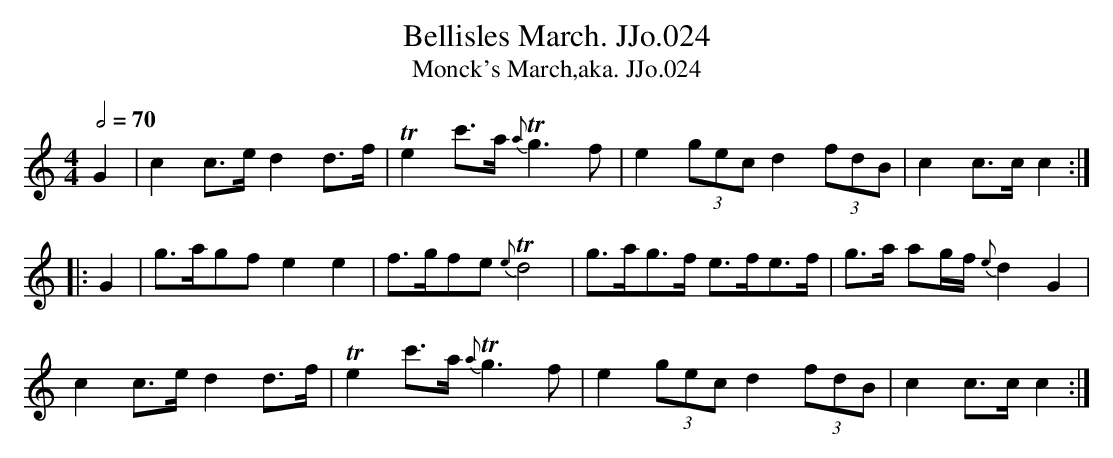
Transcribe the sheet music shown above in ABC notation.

X:1
T:Bellisles March. JJo.024
T:Monck's March,aka. JJo.024
M:4/4
L:1/8
Q:1/2=70
K:C major
G2|c2c>e d2d>f|Te2c'>a{a}Tg3f|e2(3gec d2(3fdB|c2c>cc2::!
G2|g>agf e2e2|f>gfe{e}Td4|g>ag>f e>fe>f|g>a ag/f/ {e}d2G2|!
c2c>e d2d>f|Te2c'>a{a}Tg3f|e2(3gec d2(3fdB|c2c>cc2:|
